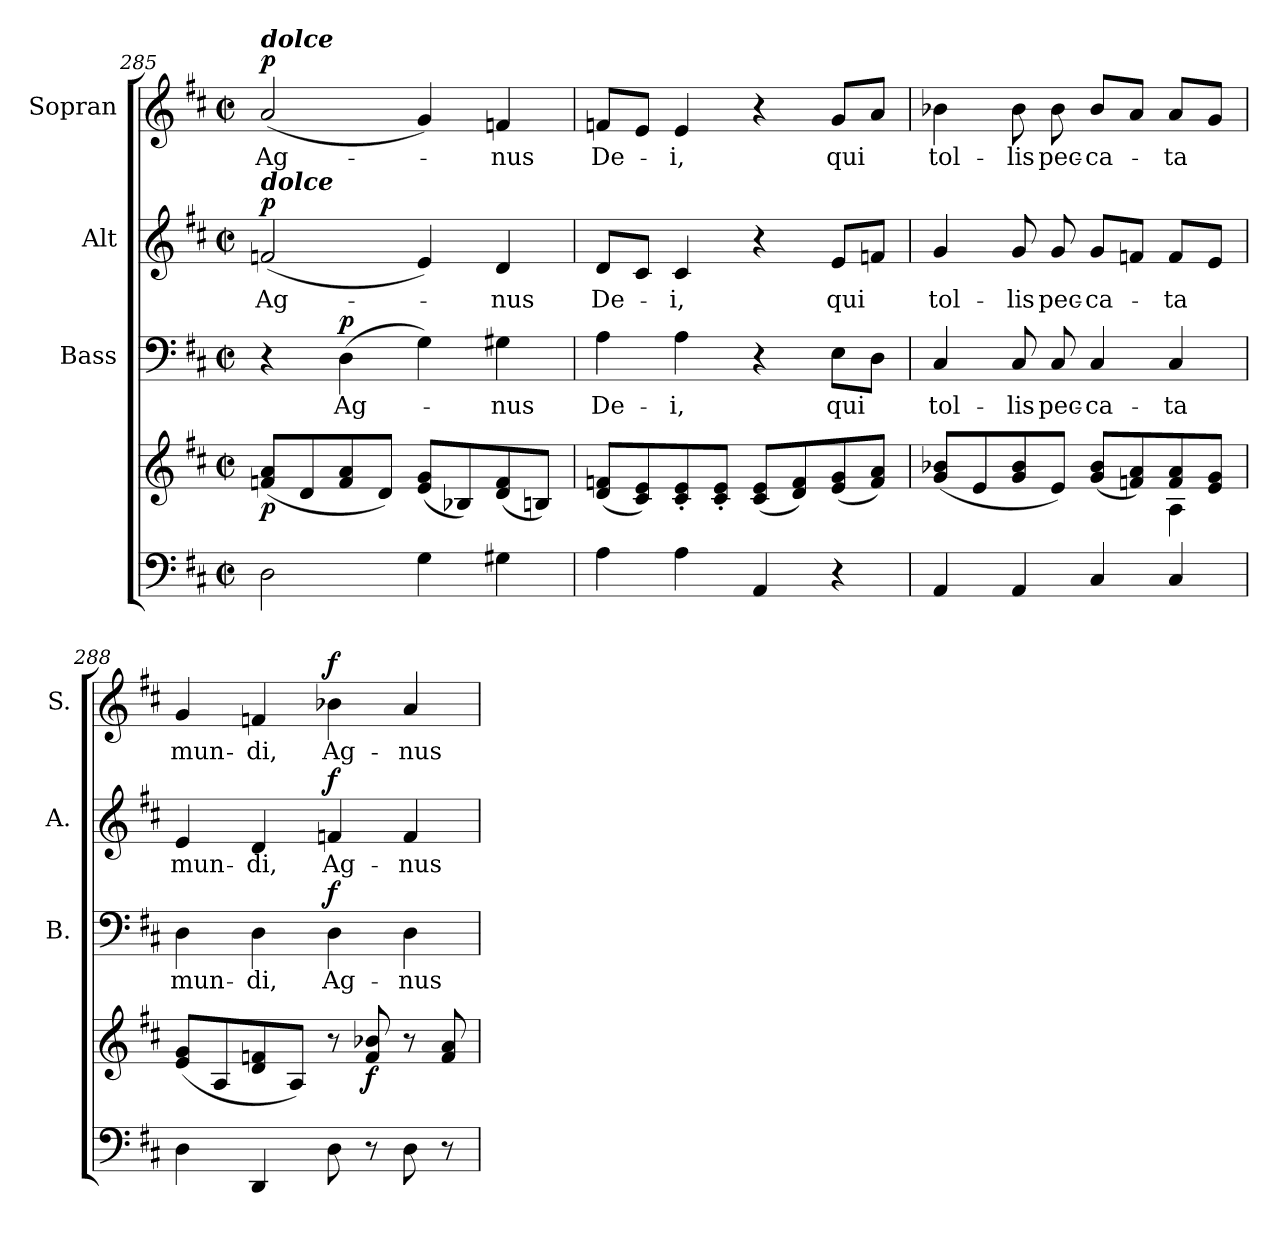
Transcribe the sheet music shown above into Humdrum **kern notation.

**kern	**kern	**dynam	**kern	**text	**dynam	**kern	**text	**dynam	**kern	**text	**dynam
*part4	*part4	*part4	*part3	*part3	*part3	*part2	*part2	*part2	*part1	*part1	*part1
*staff5	*staff4	*staff4/5	*staff3	*staff3	*staff3	*staff2	*staff2	*staff2	*staff1	*staff1	*staff1
*	*	*	*I"Bass	*	*	*I"Alt	*	*	*I"Sopran	*	*
*	*	*	*I'B.	*	*	*I'A.	*	*	*I'S.	*	*
!!LO:LB:g=z
*clefF4	*clefG2	*	*clefF4	*	*	*clefG2	*	*	*clefG2	*	*
*k[f#c#]	*k[f#c#]	*	*k[f#c#]	*	*	*k[f#c#]	*	*	*k[f#c#]	*	*
*D:	*D:	*	*D:	*	*	*D:	*	*	*D:	*	*
*M2/2	*M2/2	*	*M2/2	*	*	*M2/2	*	*	*M2/2	*	*
*met(c|)	*met(c|)	*	*met(c|)	*	*	*met(c|)	*	*	*met(c|)	*	*
=285	=285	=285	=285	=285	=285	=285	=285	=285	=285	=285	=285
!	!	!	!	!	!	!	!	!	!LO:TX:a:Bi:t=dolce	!	!
!	!	!	!	!	!	!LO:TX:a:Bi:t=dolce	!	!	!	!	!
!	!	!LO:DY:b	!	!	!	!	!LO:LY:b	!LO:DY:a	!	!LO:LY:b	!LO:DY:a
2D\	(<8fn/ 8a/L	p	4r	.	.	(<2fn/	Ag-	p	(<2a/	Ag-	p
.	8d/	.	.	.	.	.	.	.	.	.	.
!	!	!	!	!LO:LY:b	!LO:DY:a	!	!	!	!	!	!
.	8f/ 8a/	.	(>4D\	Ag-	p	.	.	.	.	.	.
.	8d/J)	.	.	.	.	.	.	.	.	.	.
4G\	(<8e/ 8g/L	.	4G\)	.	.	4e/)	.	.	4g/)	.	.
.	8B-X/)	.	.	.	.	.	.	.	.	.	.
!	!	!	!	!LO:LY:b	!	!	!LO:LY:b	!	!	!LO:LY:b	!
4G#X\	(<8d/ 8f/	.	4G#X\	-nus	.	4d/	-nus	.	4fn/	-nus	.
.	8Bn/J)	.	.	.	.	.	.	.	.	.	.
=286	=286	=286	=286	=286	=286	=286	=286	=286	=286	=286	=286
!	!	!	!	!LO:LY:b	!	!	!LO:LY:b	!	!	!LO:LY:b	!
4A\	(<8d/ 8fn/L	.	4A\	De-	.	8d/L	De-	.	8fn/L	De-	.
.	8c#/ 8e/)	.	.	.	.	8c#/J	.	.	8e/J	.	.
!	!	!	!	!LO:LY:b	!	!	!LO:LY:b	!	!	!LO:LY:b	!
4A\	8c#/'< 8e/'<	.	4A\	-i,	.	4c#/	-i,	.	4e/	-i,	.
.	8c#/'< 8e/'<J	.	.	.	.	.	.	.	.	.	.
4AA/	(<8c#/ 8e/L	.	4r	.	.	4r	.	.	4r	.	.
.	8d/ 8f/)	.	.	.	.	.	.	.	.	.	.
!	!	!	!	!LO:LY:b	!	!	!LO:LY:b	!	!	!LO:LY:b	!
4r	(<8e/ 8g/	.	8E\L	qui	.	8e/L	qui	.	8g/L	qui	.
.	8f/ 8a/J)	.	8D\J	.	.	8fn/J	.	.	8a/J	.	.
=287	=287	=287	=287	=287	=287	=287	=287	=287	=287	=287	=287
*	*^	*	*	*	*	*	*	*	*	*	*
!	!	!	!	!	!LO:LY:b	!	!	!LO:LY:b	!	!	!LO:LY:b	!
4AA/	(<8g/ 8b-X/L	2.ryy	.	4C#/	tol-	.	4g/	tol-	.	4b-X\	tol-	.
.	8e/	.	.	.	.	.	.	.	.	.	.	.
!	!	!	!	!	!LO:LY:b	!	!	!LO:LY:b	!	!	!LO:LY:b	!
4AA/	8g/ 8b-/	.	.	8C#/	-lis	.	8g/	-lis	.	8b-\	-lis	.
!	!	!	!	!	!LO:LY:b	!	!	!LO:LY:b	!	!	!LO:LY:b	!
.	8e/J)	.	.	8C#/	pec-	.	8g/	pec-	.	8b-\	pec-	.
!	!	!	!	!	!LO:LY:b	!	!	!LO:LY:b	!	!	!LO:LY:b	!
4C#/	(<8g/ 8b-/L	.	.	4C#/	-ca-	.	8g/L	-ca-	.	8b-/L	-ca-	.
.	8fn/ 8a/)	.	.	.	.	.	8fn/J	.	.	8a/J	.	.
!	!	!	!	!	!LO:LY:b	!	!	!LO:LY:b	!	!	!LO:LY:b	!
4C#/	8f/ 8a/	4A\	.	4C#/	-ta	.	8f/L	-ta	.	8a/L	-ta	.
.	8e/ 8g/J	.	.	.	.	.	8e/J	.	.	8g/J	.	.
*	*v	*v	*	*	*	*	*	*	*	*	*	*
=288	=288	=288	=288	=288	=288	=288	=288	=288	=288	=288	=288
!	!	!	!	!LO:LY:b	!	!	!LO:LY:b	!	!	!LO:LY:b	!
4D\	(<8e/ 8g/L	.	4D\	mun-	.	4e/	mun-	.	4g/	mun-	.
.	8A/	.	.	.	.	.	.	.	.	.	.
!	!	!	!	!LO:LY:b	!	!	!LO:LY:b	!	!	!LO:LY:b	!
4DD/	8d/ 8fn/	.	4D\	-di,	.	4d/	-di,	.	4fn/	-di,	.
.	8A/J)	.	.	.	.	.	.	.	.	.	.
!	!	!	!	!LO:LY:b	!LO:DY:a	!	!LO:LY:b	!LO:DY:a	!	!LO:LY:b	!LO:DY:a
8D\	8r	.	4D\	Ag-	f	4fn/	Ag-	f	4b-X\	Ag-	f
!	!	!LO:DY:b	!	!	!	!	!	!	!	!	!
8r	8f/ 8b-X/	f	.	.	.	.	.	.	.	.	.
!	!	!	!	!LO:LY:b	!	!	!LO:LY:b	!	!	!LO:LY:b	!
8D\	8r	.	4D\	-nus	.	4f/	-nus	.	4a/	-nus	.
8r	8f/ 8a/	.	.	.	.	.	.	.	.	.	.
=	=	=	=	=	=	=	=	=	=	=	=
*-	*-	*-	*-	*-	*-	*-	*-	*-	*-	*-	*-
